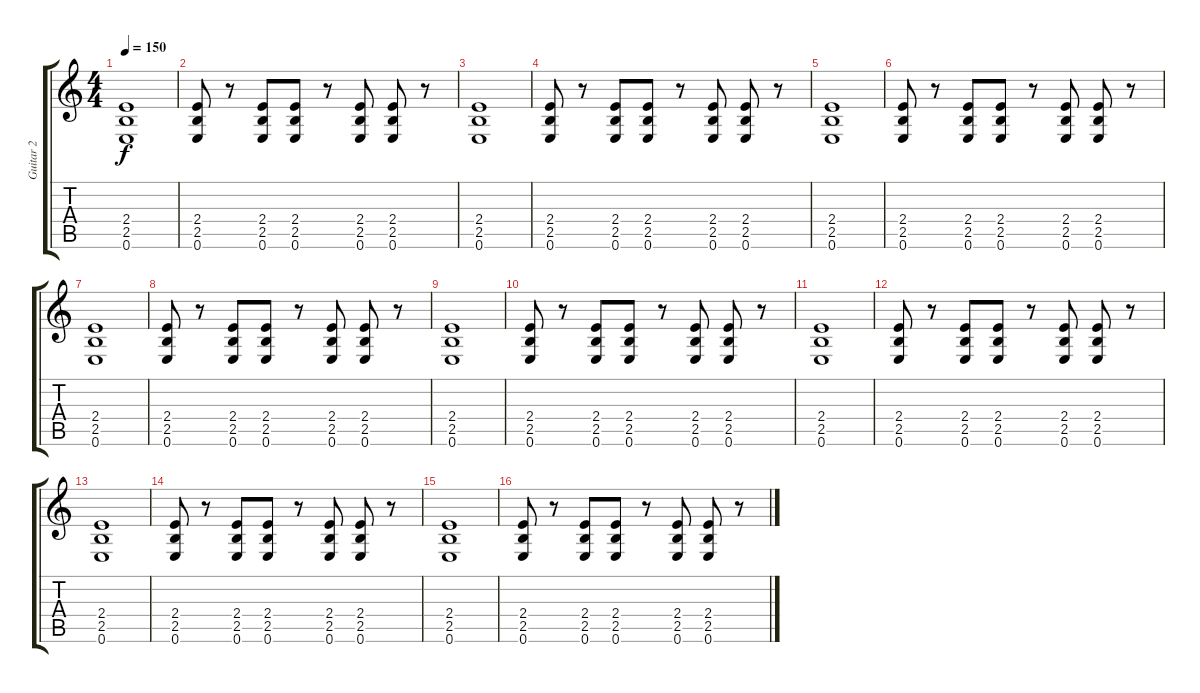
\track ("Guitar 2" "Guitar 2") {instrument distortionguitar}
\staff {score tabs}
\tuning (E4 B3 G3 D3 A2 E2) {hide}
\ts (4 4)
\tempo 150
\clef g2
\ks c
(2.4 2.5 0.6).1{dy f} |
(2.4 2.5 0.6).8 r.8 (2.4 2.5 0.6).8 (2.4 2.5 0.6).8 r.8 (2.4 2.5 0.6).8 (2.4 2.5 0.6).8 r.8 |
(2.4 2.5 0.6).1 |
(2.4 2.5 0.6).8 r.8 (2.4 2.5 0.6).8 (2.4 2.5 0.6).8 r.8 (2.4 2.5 0.6).8 (2.4 2.5 0.6).8 r.8 |
(2.4 2.5 0.6).1{volume 12} |
(2.4 2.5 0.6).8 r.8 (2.4 2.5 0.6).8 (2.4 2.5 0.6).8 r.8 (2.4 2.5 0.6).8 (2.4 2.5 0.6).8 r.8 |
(2.4 2.5 0.6).1 |
(2.4 2.5 0.6).8 r.8 (2.4 2.5 0.6).8 (2.4 2.5 0.6).8 r.8 (2.4 2.5 0.6).8 (2.4 2.5 0.6).8 r.8 |
(2.4 2.5 0.6).1 |
(2.4 2.5 0.6).8 r.8 (2.4 2.5 0.6).8 (2.4 2.5 0.6).8 r.8 (2.4 2.5 0.6).8 (2.4 2.5 0.6).8 r.8 |
(2.4 2.5 0.6).1 |
(2.4 2.5 0.6).8 r.8 (2.4 2.5 0.6).8 (2.4 2.5 0.6).8 r.8 (2.4 2.5 0.6).8 (2.4 2.5 0.6).8 r.8 |
(2.4 2.5 0.6).1{volume 12} |
(2.4 2.5 0.6).8 r.8 (2.4 2.5 0.6).8 (2.4 2.5 0.6).8 r.8 (2.4 2.5 0.6).8 (2.4 2.5 0.6).8 r.8 |
(2.4 2.5 0.6).1 |
(2.4 2.5 0.6).8 r.8 (2.4 2.5 0.6).8 (2.4 2.5 0.6).8 r.8 (2.4 2.5 0.6).8 (2.4 2.5 0.6).8 r.8
